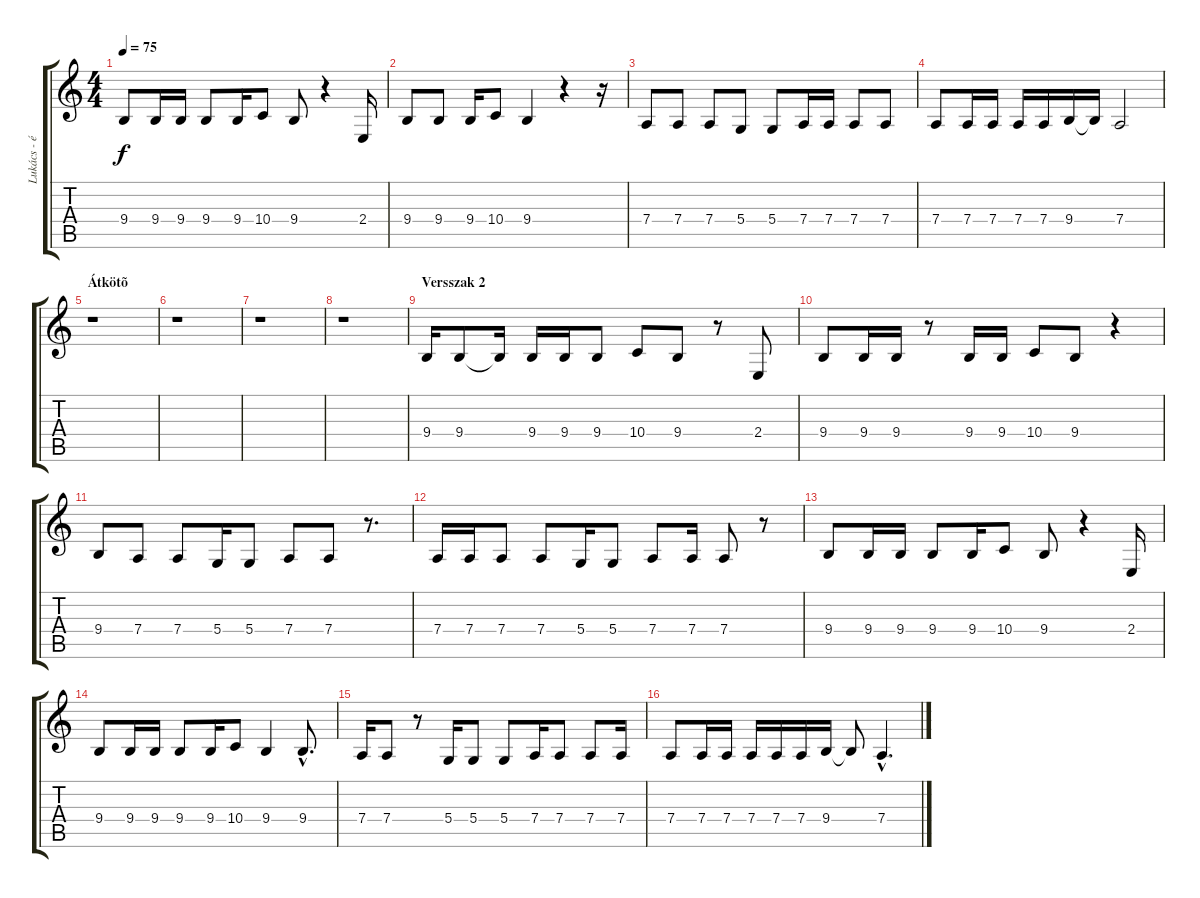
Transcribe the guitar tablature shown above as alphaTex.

\track ("Lukács - ének" "Lukács - é") {instrument tenorsax}
\staff {score tabs}
\tuning (E4 B3 G3 D3 A2 E2) {hide}
\ts (4 4)
\tempo 75
\clef g2
\ks c
9.4.8{dy f} 9.4.16 9.4.16 9.4.8 9.4.16 10.4.8 9.4.8 r.4 2.4.16 |
9.4.8 9.4.8 9.4.16 10.4.8 9.4.4 r.4 r.16 |
7.4.8 7.4.8 7.4.8 5.4.8 5.4.8 7.4.16 7.4.16 7.4.8 7.4.8 |
7.4.8 7.4.16 7.4.16 7.4.16 7.4.16 9.4.16 9.4{t}.16 7.4.2 |
\section ("" "Átkötõ")
r.1 |
r.1 |
r.1 |
r.1 |
\section ("" "Versszak 2")
9.4.16 9.4.8 9.4{t}.16 9.4.16 9.4.16 9.4.8 10.4.8 9.4.8 r.8 2.4.8 |
9.4.8 9.4.16 9.4.16 r.8 9.4.16 9.4.16 10.4.8 9.4.8 r.4 |
9.4.8 7.4.8 7.4.8 5.4.16 5.4.8 7.4.8 7.4.8 r.8{d} |
7.4.16 7.4.16 7.4.8 7.4.8 5.4.16 5.4.8 7.4.8 7.4.16 7.4.8 r.8 |
9.4.8 9.4.16 9.4.16 9.4.8 9.4.16 10.4.8 9.4.8 r.4 2.4.16 |
9.4.8 9.4.16 9.4.16 9.4.8 9.4.16 10.4.8 9.4.4 9.4{hac}.8{d} |
7.4.16 7.4.8 r.8 5.4.16 5.4.8 5.4.8 7.4.16 7.4.8 7.4.8 7.4.16 |
7.4.8 7.4.16 7.4.16 7.4.16 7.4.16 7.4.16 9.4.16 9.4{t}.8 7.4{hac}.4{d}
